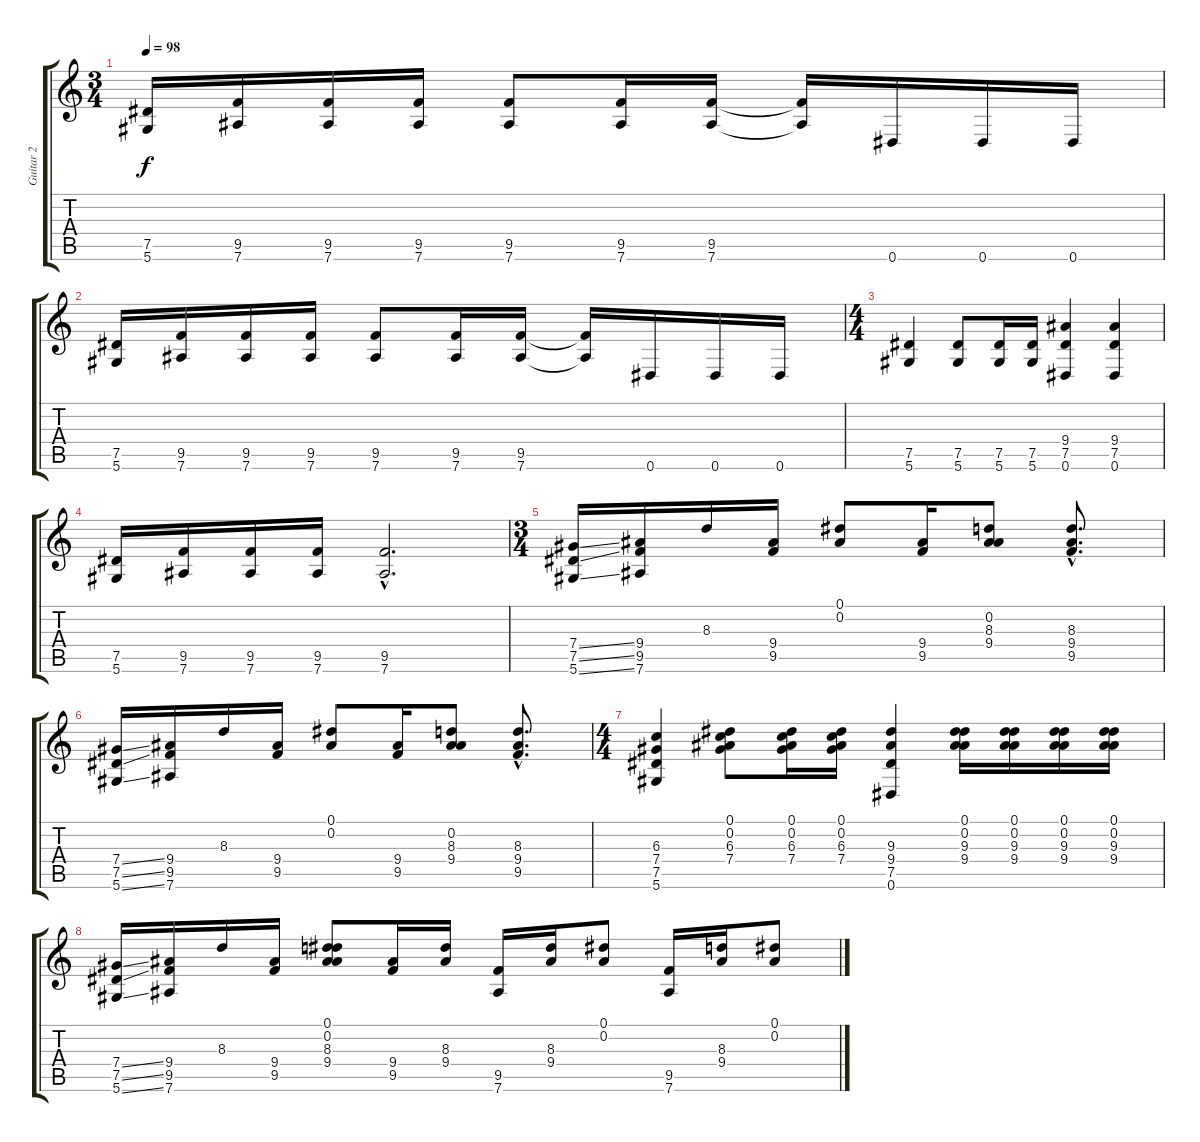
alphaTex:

\track ("Guitar 2" "Guitar 2") {instrument overdrivenguitar}
\staff {score tabs}
\tuning (Eb4 Bb3 Gb3 Db3 Ab2 Eb2) {hide}
\ts (3 4)
\tempo 98
\clef g2
\ks c
(7.5 5.6).16{dy f instrument overdrivenguitar} (9.5 7.6).16 (9.5 7.6).16 (9.5 7.6).16 (9.5 7.6).8 (9.5 7.6).16 (9.5 7.6).16 (9.5{t} 7.6{t}).16 0.6.16 0.6.16 0.6.16 |
(7.5 5.6).16 (9.5 7.6).16 (9.5 7.6).16 (9.5 7.6).16 (9.5 7.6).8 (9.5 7.6).16 (9.5 7.6).16 (9.5{t} 7.6{t}).16 0.6.16 0.6.16 0.6.16 |
\ts (4 4)
(7.5 5.6).4 (7.5 5.6).8 (7.5 5.6).16 (7.5 5.6).16 (9.4 7.5 0.6).4 (9.4 7.5 0.6).4 |
(7.5 5.6).16 (9.5 7.6).16 (9.5 7.6).16 (9.5 7.6).16 (9.5{hac} 7.6{hac}).2{d} |
\ts (3 4)
(7.4{ss} 7.5{ss} 5.6{ss}).16 (9.4 9.5 7.6).16 8.3.16 (9.4 9.5).16 (0.1 0.2).8 (9.4 9.5).16 (0.2 8.3 9.4).8 (8.3{hac} 9.4{hac} 9.5{hac}).8{d} |
(7.4{ss} 7.5{ss} 5.6{ss}).16 (9.4 9.5 7.6).16 8.3.16 (9.4 9.5).16 (0.1 0.2).8 (9.4 9.5).16 (0.2 8.3 9.4).8 (8.3{hac} 9.4{hac} 9.5{hac}).8{d} |
\ts (4 4)
(6.3 7.4 7.5 5.6).4 (0.1 0.2 6.3 7.4).8 (0.1 0.2 6.3 7.4).16 (0.1 0.2 6.3 7.4).16 (9.3 9.4 7.5 0.6).4 (0.1 0.2 9.3 9.4).16 (0.1 0.2 9.3 9.4).16 (0.1 0.2 9.3 9.4).16 (0.1 0.2 9.3 9.4).16 |
(7.4{ss} 7.5{ss} 5.6{ss}).16 (9.4 9.5 7.6).16 8.3.16 (9.4 9.5).16 (0.1 0.2 8.3 9.4).8 (9.4 9.5).16 (8.3 9.4).16 (9.5 7.6).16 (8.3 9.4).16 (0.1 0.2).8 (9.5 7.6).16 (8.3 9.4).16 (0.1 0.2).8
